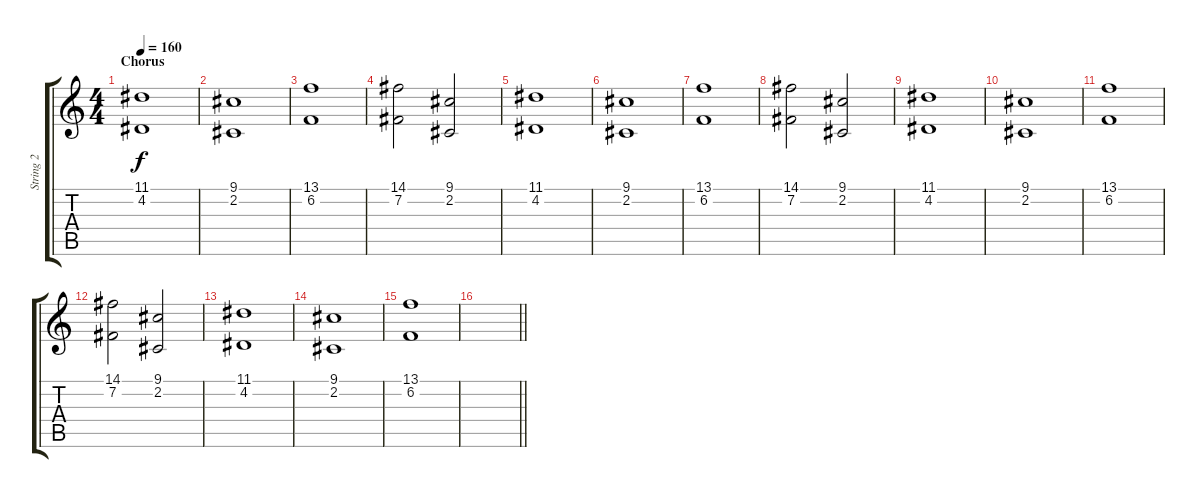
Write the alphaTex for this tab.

\track ("String 2" "String 2") {instrument stringensemble2}
\staff {score tabs}
\tuning (E4 B3 G3 D3 A2 E2) {hide}
\ts (4 4)
\section ("" "Chorus")
\tempo 160
\clef g2
\ks c
(11.1 4.2).1{dy f} |
(9.1 2.2).1 |
(13.1 6.2).1 |
(14.1 7.2).2 (9.1 2.2).2 |
(11.1 4.2).1 |
(9.1 2.2).1 |
(13.1 6.2).1 |
(14.1 7.2).2 (9.1 2.2).2 |
(11.1 4.2).1 |
(9.1 2.2).1 |
(13.1 6.2).1 |
(14.1 7.2).2 (9.1 2.2).2 |
(11.1 4.2).1 |
(9.1 2.2).1 |
(13.1 6.2).1 |
\barLineRight lightlight
